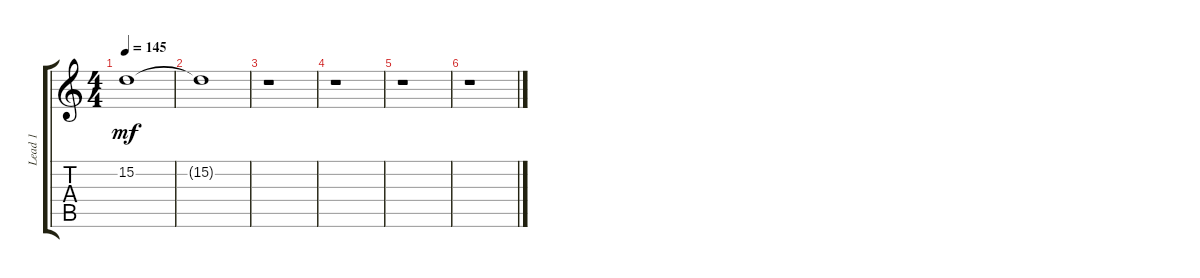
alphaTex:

\track ("Lead 1" "Lead 1") {instrument lead7fifths}
\staff {score tabs}
\tuning (E4 B3 G3 D3 A2 D2) {hide}
\ts (4 4)
\tempo 145
\clef g2
\ks c
15.2.1{dy mf} |
15.2{t}.1 |
r.1 |
r.1 |
r.1 |
r.1
